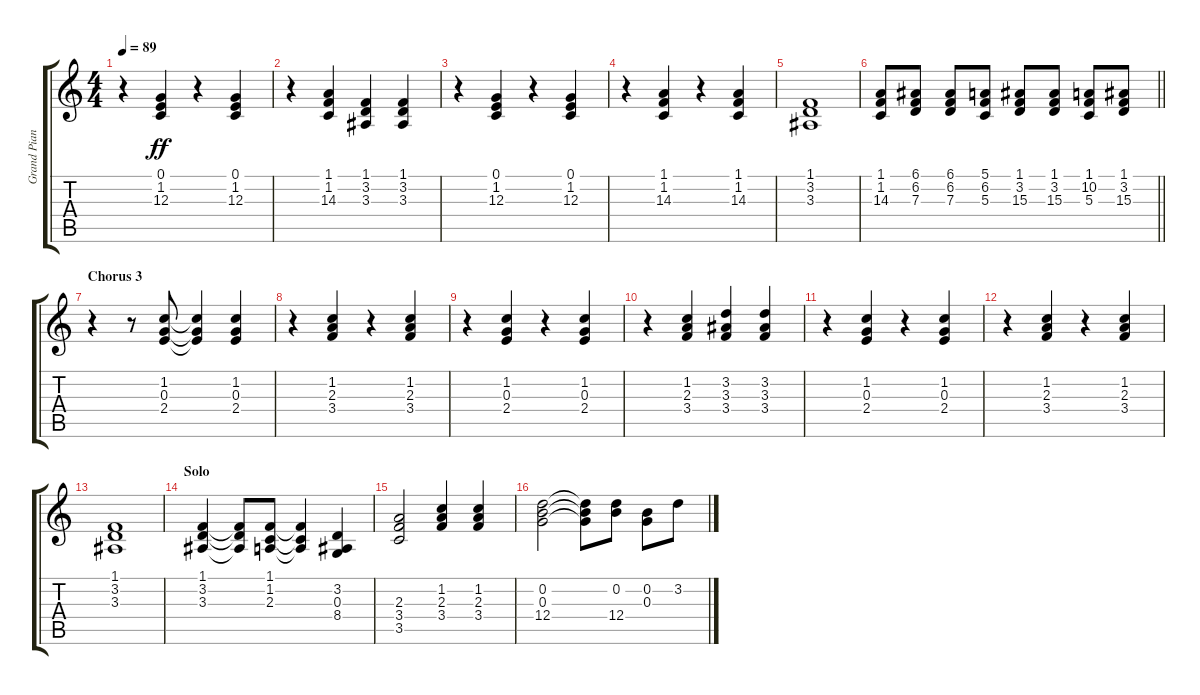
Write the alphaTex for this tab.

\track ("Grand Piano (Staff 1)" "Grand Pian") {instrument acousticgrandpiano}
\staff {score tabs}
\tuning (E4 B3 G3 D3 A2 E2) {hide}
\ts (4 4)
\tempo 89
\clef g2
\ks c
r.4{dy ff} (0.1 1.2 12.3).4 r.4 (0.1 1.2 12.3).4 |
r.4 (1.1 1.2 14.3).4 (1.1 3.2 3.3).4 (1.1 3.2 3.3).4 |
r.4 (0.1 1.2 12.3).4 r.4 (0.1 1.2 12.3).4 |
r.4 (1.1 1.2 14.3).4 r.4 (1.1 1.2 14.3).4 |
(1.1 3.2 3.3).1 |
\barLineRight lightlight
(1.1 1.2 14.3).8 (6.1 6.2 7.3).8 (6.1 6.2 7.3).8 (5.1 6.2 5.3).8 (1.1 3.2 15.3).8 (1.1 3.2 15.3).8 (1.1 10.2 5.3).8 (1.1 3.2 15.3).8 |
\section ("" "Chorus 3")
r.4{ot 8vb} r.8{ot 8vb} (1.2 0.3 2.4).8{ot 8vb} (1.2{t} 0.3{t} 2.4{t}).4{ot 8vb} (1.2 0.3 2.4).4{ot 8vb} |
r.4{ot 8vb} (1.2 2.3 3.4).4{ot 8vb} r.4{ot 8vb} (1.2 2.3 3.4).4{ot 8vb} |
r.4{ot 8vb} (1.2 0.3 2.4).4{ot 8vb} r.4{ot 8vb} (1.2 0.3 2.4).4{ot 8vb} |
r.4{ot 8vb} (1.2 2.3 3.4).4{ot 8vb} (3.2 3.3 3.4).4{ot 8vb} (3.2 3.3 3.4).4{ot 8vb} |
r.4{ot 8vb} (1.2 0.3 2.4).4{ot 8vb} r.4{ot 8vb} (1.2 0.3 2.4).4{ot 8vb} |
r.4{ot 8vb} (1.2 2.3 3.4).4{ot 8vb} r.4{ot 8vb} (1.2 2.3 3.4).4{ot 8vb} |
(1.1 3.2 3.3).1 |
\section ("" "Solo")
(1.1 3.2 3.3).4 (1.1{t} 3.2{t} 3.3{t}).8 (1.1 1.2 2.3).8 (1.1{t} 1.2{t} 2.3{t}).4 (3.2 0.3 8.4).4 |
(2.3 3.4 3.5).2{ot 8vb} (1.2 2.3 3.4).4{ot 8vb} (1.2 2.3 3.4).4{ot 8vb} |
(0.2 0.3 12.4).2{ot 8vb} (0.2{t} 0.3{t} 12.4{t}).8{ot 8vb} (0.2 12.4).8{ot 8vb} (0.2 0.3).8{ot 8vb} 3.2.8{ot 8vb}
